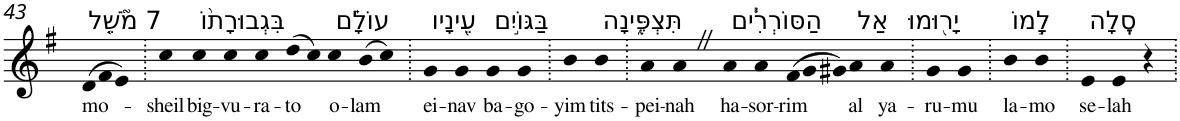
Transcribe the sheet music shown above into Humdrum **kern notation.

**kern	**text
*part1	*part1
*staff1	*staff1
*I"Piano	*
*I'Pno	*
!!LO:PB:g=z
*clefG2	*
*k[f#]	*
*G:	*
*Xtuplet	*
=43	=43
!LO:TX:a:t=7 מֹ֘שֵׁ֤ל	!
!	!LO:LY:b
(>12d	mo-
12f#	.
12e)	.
=44.	=44.
!	!LO:LY:b
4cc	-sheil
!LO:TX:a:t=בִּגְבוּרָת֨וֹ	!
!	!LO:LY:b
4cc	big-
!	!LO:LY:b
4cc	-vu-
!	!LO:LY:b
4cc	-ra-
!	!LO:LY:b
(>8dd	-to
8cc)	.
!LO:TX:a:t=עוֹלָ֗ם	!
!	!LO:LY:b
4cc	o-
!	!LO:LY:b
(>8b	-lam
8cc)	.
=45.	=45.
!LO:TX:a:t=עֵ֭ינָיו	!
!	!LO:LY:b
4g	ei-
!	!LO:LY:b
4g	-nav
!LO:TX:a:t=בַּגּוֹיִ֣ם	!
!	!LO:LY:b
4g	ba-
!	!LO:LY:b
4g	-go-
=46.	=46.
!	!LO:LY:b
4b	-yim
!LO:TX:a:t=תִּצְפֶּ֑ינָה	!
!	!LO:LY:b
4b	tits-
=47.	=47.
!	!LO:LY:b
4a	-pei-
!	!LO:LY:b
4aZ	-nah
!LO:TX:a:t=הַסּוֹרְרִ֓ים	!
!	!LO:LY:b
4a	ha-
!	!LO:LY:b
4a	-sor-
!	!LO:LY:b
(>12f#	-rim
12g	.
12g#X)	.
!LO:TX:a:t=אַל	!
!	!LO:LY:b
4a	al
!LO:TX:a:t=יָר֖וּמוּ	!
!	!LO:LY:b
4a	ya-
=48.	=48.
!	!LO:LY:b
4g	-ru-
!	!LO:LY:b
4g	-mu
=49.	=49.
!LO:TX:a:t=לָ֣מוֹ	!
!	!LO:LY:b
4b	la-
!	!LO:LY:b
4b	-mo
=50.	=50.
!LO:TX:a:t=סֶֽלָה	!
!	!LO:LY:b
4e	se-
!	!LO:LY:b
4e	-lah
4r	.
=.	=.
*-	*-
